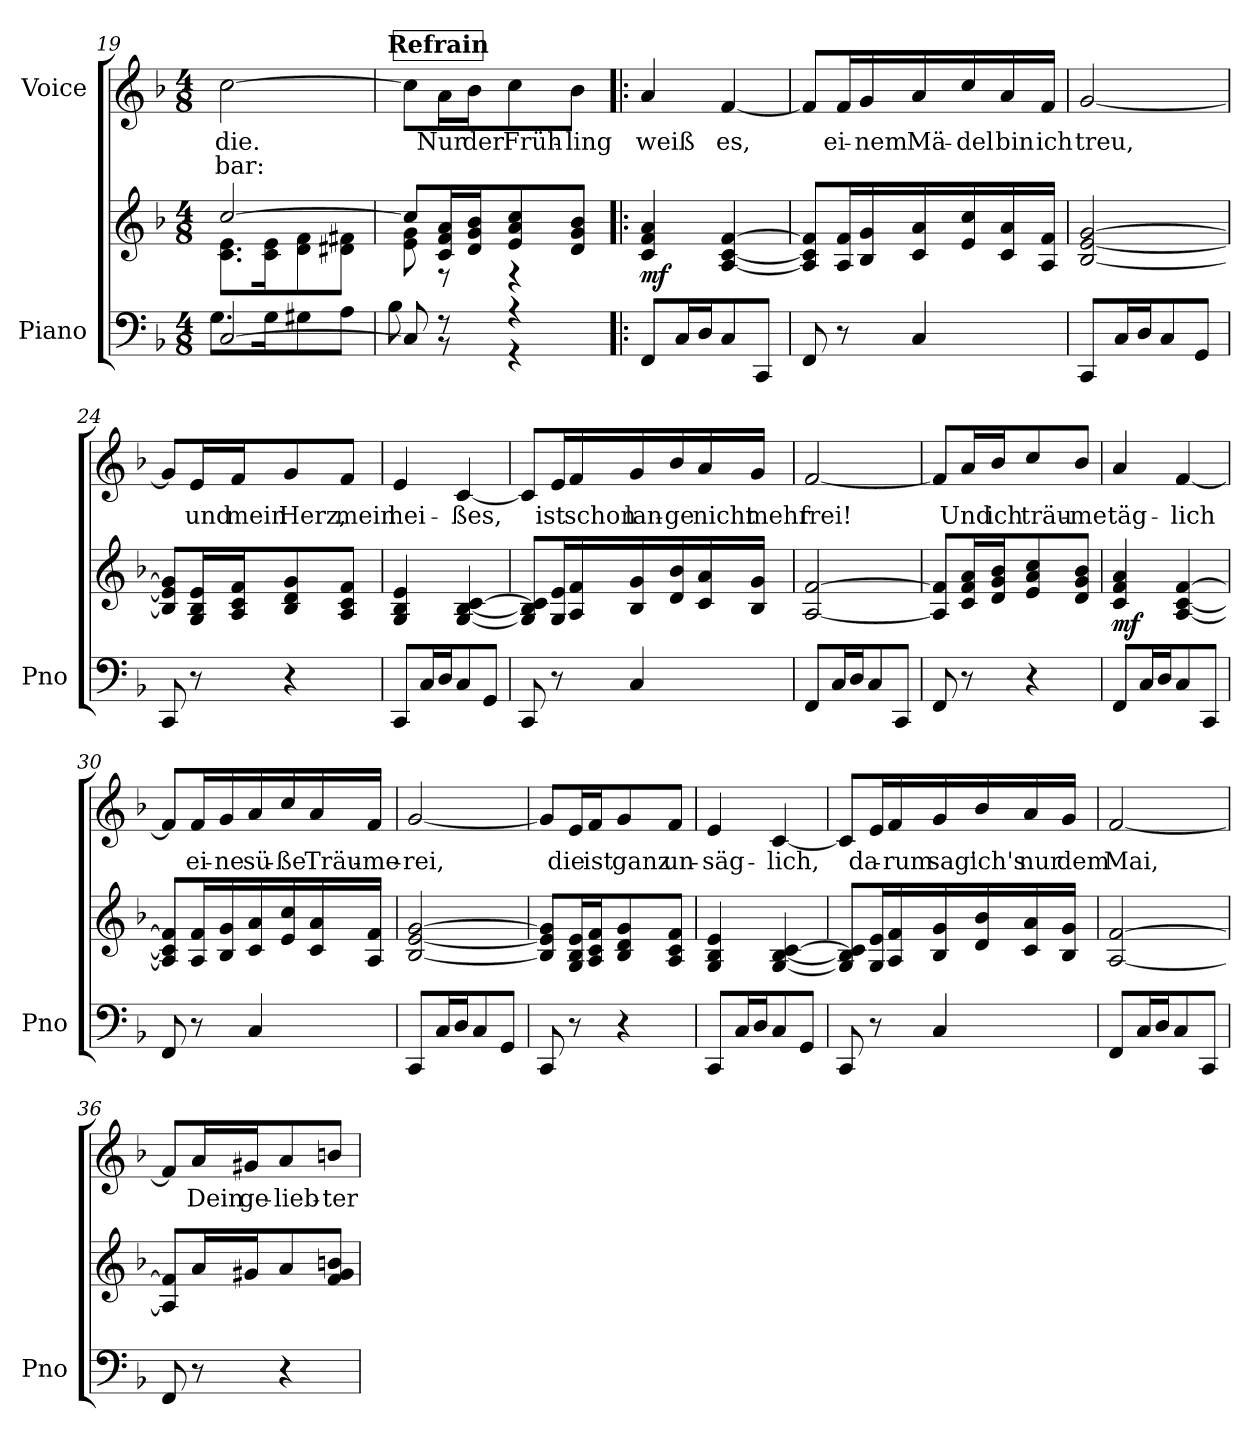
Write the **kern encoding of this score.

**kern	**kern	**dynam	**kern	**text	**text
*part2	*part2	*part2	*part1	*part1	*part1
*staff3	*staff2	*staff2/3	*staff1	*staff1	*staff1
*I"Piano	*	*	*I"Voice	*	*
*I'Pno	*	*	*	*	*
*clefF4	*clefG2	*	*clefG2	*	*
*k[b-]	*k[b-]	*	*k[b-]	*	*
*M4/8	*M4/8	*	*M4/8	*	*
=19	=19	=19	=19	=19	=19
*^	*^	*	*	*	*
!	!	!	!	!	!	!LO:LY:b	!LO:LY:b
[2C/	8.G\L	[2cc/	8.c\ 8.e\L	.	[2cc\	-die.	-bar:
.	16G\K	.	16c\ 16e\K	.	.	.	.
.	8G#X\	.	8d\ 8f\	.	.	.	.
.	8A\J	.	8d#X\ 8f#X\J	.	.	.	.
!!LO:REH:place=s1:a:B:fs=14:t=Refrain:qo=0.5
=20	=20	=20	=20	=20	=20	=20	=20
8C/]	8B-\	8cc/L]	8e\ 8g\	.	8cc\L]	.	.
!	!	!	!	!	!	!LO:LY:b	!
8r	8r	16c/ 16f/ 16a/L	8r	.	16a\L	Nur	.
!	!	!	!	!	!	!LO:LY:b	!
.	.	16d/ 16g/ 16b-/J	.	.	16b-\J	der	.
!	!	!	!	!	!	!LO:LY:b	!
4r	4r	8e/ 8a/ 8cc/	4r	.	8cc\	Früh-	.
!	!	!	!	!	!	!LO:LY:b	!
.	.	8d/ 8g/ 8b-/J	.	.	8b-\J	-ling	.
*v	*v	*	*	*	*	*	*
*	*v	*v	*	*	*	*
=21!|:	=21!|:	=21!|:	=21!|:	=21!|:	=21!|:
!	!	!LO:DY:b	!	!LO:LY:b	!
8FF/L	4c/ 4f/ 4a/	mf	4a/	weiß	.
16C/L	.	.	.	.	.
16D/J	.	.	.	.	.
!	!	!	!	!LO:LY:b	!
8C/	[4A/ [4c/ [4f/	.	[4f/	es,	.
8CC/J	.	.	.	.	.
=22	=22	=22	=22	=22	=22
8FF/	8A/] 8c/] 8f/]L	.	8f/L]	.	.
!	!	!	!	!LO:LY:b	!
8r	16A/ 16f/L	.	16f/L	ei-	.
!	!	!	!	!LO:LY:b	!
.	16B-/ 16g/	.	16g/	-nem	.
!	!	!	!	!LO:LY:b	!
4C/	16c/ 16a/	.	16a/	Mä-	.
!	!	!	!	!LO:LY:b	!
.	16e/ 16cc/	.	16cc/	-del	.
!	!	!	!	!LO:LY:b	!
.	16c/ 16a/	.	16a/	bin	.
!	!	!	!	!LO:LY:b	!
.	16A/ 16f/JJ	.	16f/JJ	ich	.
=23	=23	=23	=23	=23	=23
!	!	!	!	!LO:LY:b	!
8CC/L	[2B-/ [2e/ [2g/	.	[2g/	treu,	.
16C/L	.	.	.	.	.
16D/J	.	.	.	.	.
8C/	.	.	.	.	.
8GG/J	.	.	.	.	.
=24	=24	=24	=24	=24	=24
8CC/	8B-/] 8e/] 8g/]L	.	8g/L]	.	.
!	!	!	!	!LO:LY:b	!
8r	16G/ 16B-/ 16e/L	.	16e/L	und	.
!	!	!	!	!LO:LY:b	!
.	16A/ 16c/ 16f/J	.	16f/J	mein	.
!	!	!	!	!LO:LY:b	!
4r	8B-/ 8d/ 8g/	.	8g/	Herz,	.
!	!	!	!	!LO:LY:b	!
.	8A/ 8c/ 8f/J	.	8f/J	mein	.
=25	=25	=25	=25	=25	=25
!	!	!	!	!LO:LY:b	!
8CC/L	4G/ 4B-/ 4e/	.	4e/	hei-	.
16C/L	.	.	.	.	.
16D/J	.	.	.	.	.
!	!	!	!	!LO:LY:b	!
8C/	[4G/ [4B-/ [4c/	.	[4c/	-ßes,	.
8GG/J	.	.	.	.	.
=26	=26	=26	=26	=26	=26
8CC/	8G/] 8B-/] 8c/]L	.	8c/L]	.	.
!	!	!	!	!LO:LY:b	!
8r	16G/ 16e/L	.	16e/L	ist	.
!	!	!	!	!LO:LY:b	!
.	16A/ 16f/	.	16f/	schon	.
!	!	!	!	!LO:LY:b	!
4C/	16B-/ 16g/	.	16g/	lan-	.
!	!	!	!	!LO:LY:b	!
.	16d/ 16b-/	.	16b-/	-ge	.
!	!	!	!	!LO:LY:b	!
.	16c/ 16a/	.	16a/	nicht	.
!	!	!	!	!LO:LY:b	!
.	16B-/ 16g/JJ	.	16g/JJ	mehr	.
=27	=27	=27	=27	=27	=27
!	!	!	!	!LO:LY:b	!
8FF/L	[2A/ [2f/	.	[2f/	frei!	.
16C/L	.	.	.	.	.
16D/J	.	.	.	.	.
8C/	.	.	.	.	.
8CC/J	.	.	.	.	.
=28	=28	=28	=28	=28	=28
8FF/	8A/] 8f/]L	.	8f/L]	.	.
!	!	!	!	!LO:LY:b	!
8r	16c/ 16f/ 16a/L	.	16a/L	Und	.
!	!	!	!	!LO:LY:b	!
.	16d/ 16g/ 16b-/J	.	16b-/J	ich	.
!	!	!	!	!LO:LY:b	!
4r	8e/ 8a/ 8cc/	.	8cc/	träu-	.
!	!	!	!	!LO:LY:b	!
.	8d/ 8g/ 8b-/J	.	8b-/J	-me	.
=29	=29	=29	=29	=29	=29
!	!	!LO:DY:b	!	!LO:LY:b	!
8FF/L	4c/ 4f/ 4a/	mf	4a/	täg-	.
16C/L	.	.	.	.	.
16D/J	.	.	.	.	.
!	!	!	!	!LO:LY:b	!
8C/	[4A/ [4c/ [4f/	.	[4f/	-lich	.
8CC/J	.	.	.	.	.
=30	=30	=30	=30	=30	=30
8FF/	8A/] 8c/] 8f/]L	.	8f/L]	.	.
!	!	!	!	!LO:LY:b	!
8r	16A/ 16f/L	.	16f/L	ei-	.
!	!	!	!	!LO:LY:b	!
.	16B-/ 16g/	.	16g/	-ne	.
!	!	!	!	!LO:LY:b	!
4C/	16c/ 16a/	.	16a/	sü-	.
!	!	!	!	!LO:LY:b	!
.	16e/ 16cc/	.	16cc/	-ße	.
!	!	!	!	!LO:LY:b	!
.	16c/ 16a/	.	16a/	Träu-	.
!	!	!	!	!LO:LY:b	!
.	16A/ 16f/JJ	.	16f/JJ	-me-	.
=31	=31	=31	=31	=31	=31
!	!	!	!	!LO:LY:b	!
8CC/L	[2B-/ [2e/ [2g/	.	[2g/	-rei,	.
16C/L	.	.	.	.	.
16D/J	.	.	.	.	.
8C/	.	.	.	.	.
8GG/J	.	.	.	.	.
=32	=32	=32	=32	=32	=32
8CC/	8B-/] 8e/] 8g/]L	.	8g/L]	.	.
!	!	!	!	!LO:LY:b	!
8r	16G/ 16B-/ 16e/L	.	16e/L	die	.
!	!	!	!	!LO:LY:b	!
.	16A/ 16c/ 16f/J	.	16f/J	ist	.
!	!	!	!	!LO:LY:b	!
4r	8B-/ 8d/ 8g/	.	8g/	ganz	.
!	!	!	!	!LO:LY:b	!
.	8A/ 8c/ 8f/J	.	8f/J	un-	.
=33	=33	=33	=33	=33	=33
!	!	!	!	!LO:LY:b	!
8CC/L	4G/ 4B-/ 4e/	.	4e/	-säg-	.
16C/L	.	.	.	.	.
16D/J	.	.	.	.	.
!	!	!	!	!LO:LY:b	!
8C/	[4G/ [4B-/ [4c/	.	[4c/	-lich,	.
8GG/J	.	.	.	.	.
=34	=34	=34	=34	=34	=34
8CC/	8G/] 8B-/] 8c/]L	.	8c/L]	.	.
!	!	!	!	!LO:LY:b	!
8r	16G/ 16e/L	.	16e/L	da-	.
!	!	!	!	!LO:LY:b	!
.	16A/ 16f/	.	16f/	-rum	.
!	!	!	!	!LO:LY:b	!
4C/	16B-/ 16g/	.	16g/	sag'	.
!	!	!	!	!LO:LY:b	!
.	16d/ 16b-/	.	16b-/	ich's	.
!	!	!	!	!LO:LY:b	!
.	16c/ 16a/	.	16a/	nur	.
!	!	!	!	!LO:LY:b	!
.	16B-/ 16g/JJ	.	16g/JJ	dem	.
=35	=35	=35	=35	=35	=35
!	!	!	!	!LO:LY:b	!
8FF/L	[2A/ [2f/	.	[2f/	Mai,	.
16C/L	.	.	.	.	.
16D/J	.	.	.	.	.
8C/	.	.	.	.	.
8CC/J	.	.	.	.	.
=36	=36	=36	=36	=36	=36
8FF/	8A/] 8f/]L	.	8f/L]	.	.
!	!	!	!	!LO:LY:b	!
8r	16a/L	.	16a/L	Dein	.
!	!	!	!	!LO:LY:b	!
.	16g#X/J	.	16g#X/J	ge-	.
!	!	!	!	!LO:LY:b	!
4r	8a/	.	8a/	-lieb-	.
!	!	!	!	!LO:LY:b	!
.	8f/ 8g#/ 8bn/J	.	8bn/J	-ter	.
=	=	=	=	=	=
*-	*-	*-	*-	*-	*-
